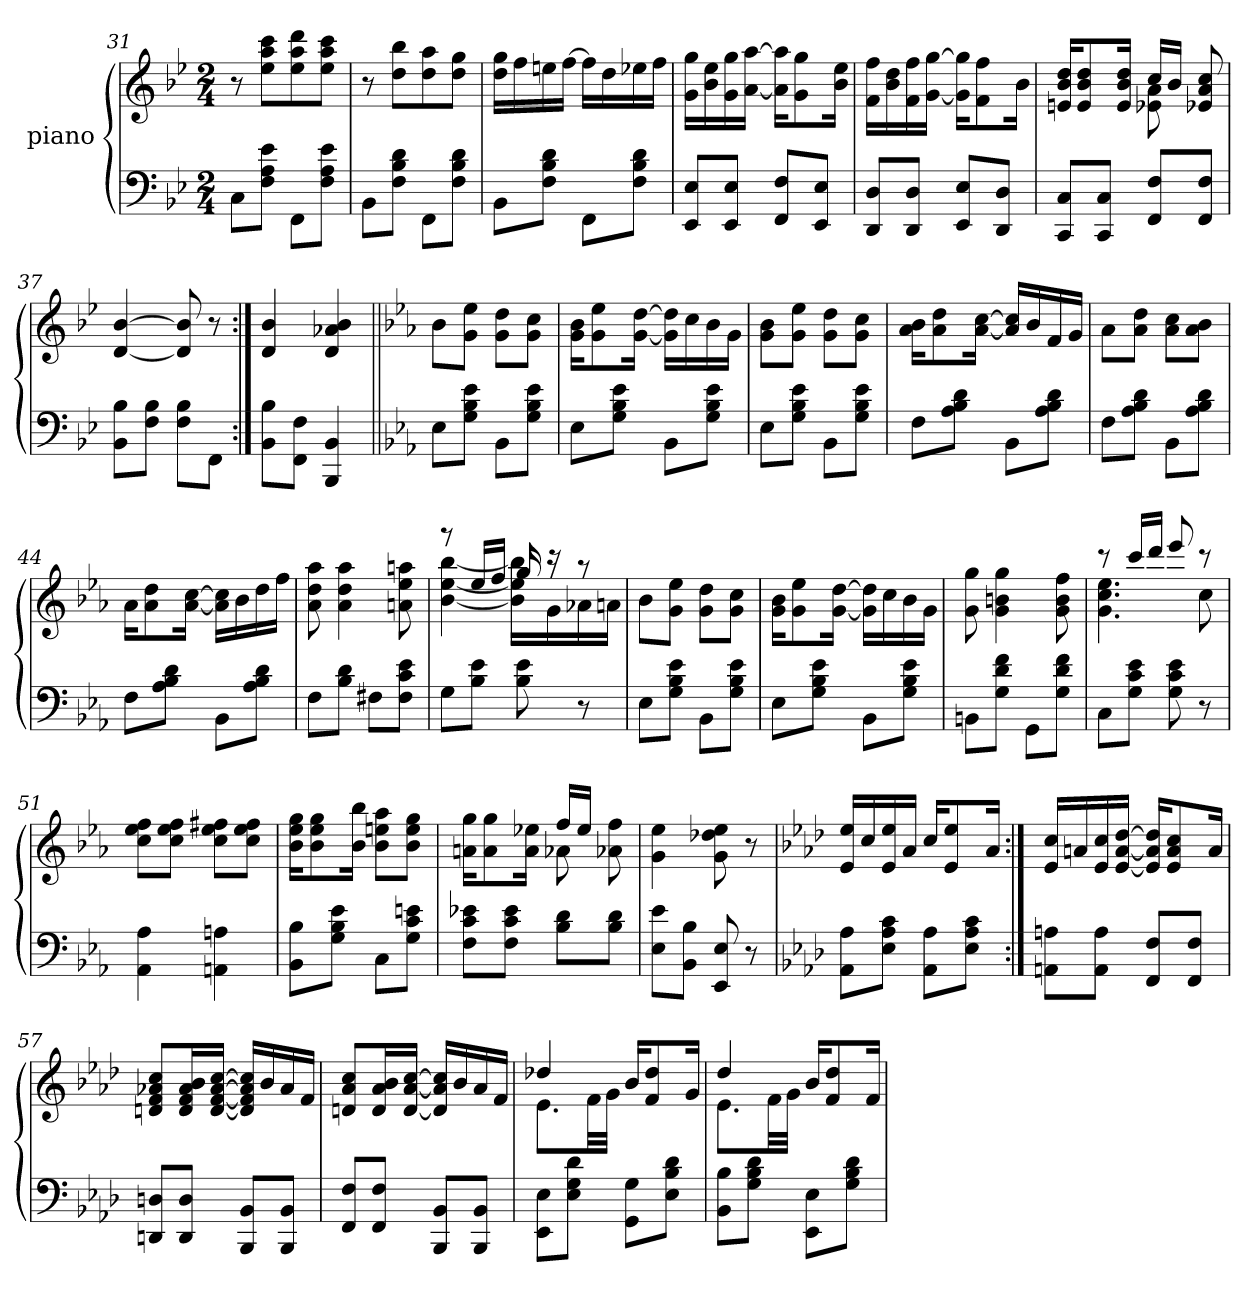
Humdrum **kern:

**kern	**kern
*part2	*part1
*staff2	*staff1
*	*I"piano
*clefF4	*clefG2
*k[b-e-]	*k[b-e-]
*B-:	*B-:
*M2/4	*M2/4
=31	=31
8CL	8r
8e- 8A 8FJ	8ccc 8aa 8ee-L
8FFL	8ddd 8aa 8ee-
8e- 8A 8FJ	8ccc 8aa 8ee-J
=32	=32
8BB-L	8r
8d 8B- 8FJ	8bb- 8ddL
8FFL	8aa 8dd
8d 8B- 8FJ	8gg 8ddJ
=33	=33
8BB-L	16gg 16ddL
.	16ff
8d 8B- 8FJ	16een
.	[16ffJ
8FFL	16ffL]
.	16dd
8d 8B- 8FJ	16ee-X
.	16ffJ
=34	=34
8E- 8EE-L	16gg 16gL
.	16ee- 16b-
8E- 8EE-J	16gg 16g
.	[16aa [16aJ
8F 8FFL	16aa] 16a]L
.	8gg 8g
8E- 8EE-J	.
.	16ee- 16b-J
=35	=35
8D 8DDL	16ff 16fL
.	16dd 16b-
8D 8DDJ	16ff 16f
.	[16gg [16gJ
8E- 8EE-L	16gg] 16g]L
.	8ff 8f
8D 8DDJ	.
.	16b-J
=36	=36
*	*^
8C 8CCL	16dd 16b- 16enL	4ryy
.	8dd 8b- 8e	.
8C 8CCJ	.	.
.	16dd 16b- 16eJ	.
8F 8FFL	16ccLL	8a 8e-
.	16b-JJ	.
8F 8FFJ	8cc 8a 8e-X	8ryy
*	*v	*v
=37	=37
8B- 8BB-L	[4b- [4d
8B- 8FJ	.
8B- 8FL	8b-] 8d]
8FFJ	8r
=38:|!	=38:|!
8B- 8BB-L	4b- 4d
8F 8FFJ	.
4BB- 4BBB-	4b- 4a-X 4d
=39||	=39||
*k[b-e-a-]	*k[b-e-a-]
8E-L	8b-L
8e- 8B- 8GJ	8ee- 8gJ
8BB-L	8dd 8gL
8e- 8B- 8GJ	8cc 8gJ
=40	=40
8E-L	16b- 16gL
.	8ee- 8g
8e- 8B- 8GJ	.
.	[16dd [16gJ
8BB-L	16dd] 16g]L
.	16cc
8e- 8B- 8GJ	16b-
.	16gJ
=41	=41
8E-L	8b- 8gL
8e- 8B- 8GJ	8ee- 8gJ
8BB-L	8dd 8gL
8e- 8B- 8GJ	8cc 8gJ
=42	=42
8FL	16b- 16a-L
.	8dd 8a-
8d 8B- 8A-J	.
.	[16cc [16a-J
8BB-L	16cc] 16a-]L
.	16b-
8d 8B- 8A-J	16f
.	16gJ
=43	=43
8FL	8a-L
8d 8B- 8A-J	8dd 8a-J
8BB-L	8cc 8a-L
8d 8B- 8A-J	8b- 8a-J
=44	=44
8FL	16a-L
.	8dd 8a-
8d 8B- 8A-J	.
.	[16cc [16a-J
8BB-L	16cc] 16a-]L
.	16b-
8d 8B- 8A-J	16dd
.	16ffJ
=45	=45
8FL	8aa- 8dd 8a-
8d 8B-J	4aa- 4dd 4a-
8F#XL	.
8e- 8c 8F#J	8aan 8ee- 8an
=46	=46
*	*^
8GL	8r	[4bb- [4ee- [4b-
8e- 8B-J	16ee-LL	.
.	16ffJJ	.
8e- 8B-	16gg	16bb-] 16ee-] 16b-]L
.	16r	16g
8r	8r	16a-X
.	.	16anJ
*	*v	*v
=47	=47
8E-L	8b-L
8e- 8B- 8GJ	8ee- 8gJ
8BB-L	8dd 8gL
8e- 8B- 8GJ	8cc 8gJ
=48	=48
8E-L	16b- 16gL
.	8ee- 8g
8e- 8B- 8GJ	.
.	[16dd [16gJ
8BB-L	16dd] 16g]L
.	16cc
8e- 8B- 8GJ	16b-
.	16gJ
=49	=49
8BBnL	8gg 8g
8f 8d 8GJ	4gg 4bn 4g
8GGL	.
8f 8d 8GJ	8ff 8b 8g
=50	=50
*	*^
8CL	8r	4.ee- 4.cc 4.g
8e- 8c 8GJ	16cccLL	.
.	16dddJJ	.
8e- 8c 8G	8eee-	.
8r	8r	8cc
*	*v	*v
=51	=51
4A- 4AA-	8ff 8ee- 8ccL
.	8ff 8ee- 8ccJ
4An 4AAn	8ff#X 8ee- 8ccL
.	8ff# 8ee- 8ccJ
=52	=52
8B- 8BB-L	16gg 16ee- 16b-L
.	8gg 8ee- 8b-
8e- 8B- 8GJ	.
.	16bb- 16b-J
8CL	8aa- 8een 8b-L
8en 8c 8GJ	8gg 8ee 8b-J
=53	=53
*	*^
8e-X 8c 8FL	16gg 16anL	4ryy
.	8gg 8a	.
8e- 8c 8FJ	.	.
.	16ee-X 16aJ	.
8d 8B-L	16ffLL	8a-
.	16ee-JJ	.
8d 8B-J	8ff 8a-X	8ryy
*	*v	*v
=54	=54
8e- 8E-L	4ee- 4g
8B- 8BB-J	.
8E- 8EE-	8ee- 8dd-X 8g
8r	8r
=55	=55
*k[b-e-a-d-]	*k[b-e-a-d-]
*A-:	*A-:
8A- 8AA-L	16ee- 16e-L
.	16cc
8c 8A- 8E-J	16ee- 16e-
.	16a-J
8A- 8AA-L	16ccL
.	8ee- 8e-
8c 8A- 8E-J	.
.	16a-J
=56:|!	=56:|!
8An 8AAnL	16cc 16e-L
.	16an
8A 8AAJ	16cc 16e-
.	[16dd- [16a [16e-J
8F 8FFL	16dd-] 16a] 16e-]L
.	8cc 8a 8e-
8F 8FFJ	.
.	16aJ
=57	=57
8Dn 8DDnL	8cc 8a-X 8f 8dnL
8D 8DDJ	16b- 16a- 16f 16d
.	[16cc [16a- [16f [16dJ
8BB- 8BBB-L	16cc] 16a-] 16f] 16d]L
.	16b-
8BB- 8BBB-J	16a-
.	16fJ
=58	=58
8F 8FFL	8cc 8a- 8dnL
8F 8FFJ	16b- 16a- 16d
.	[16cc [16a- [16dJ
8BB- 8BBB-L	16cc] 16a-] 16d]L
.	16b-
8BB- 8BBB-J	16a-
.	16fJ
=59	=59
*	*^
8E- 8EE-L	4dd-X	8.e-L
8d- 8G 8E-J	.	.
.	.	32f
.	.	32gJ
8G 8GGL	16b-L	4ryy
.	8dd- 8f	.
8d- 8B- 8E-J	.	.
.	16gJ	.
=60	=60	=60
8B- 8BB-L	4dd-	8.e-L
8d- 8B- 8GJ	.	.
.	.	32f
.	.	32gJ
8E- 8EE-L	16b-L	4ryy
.	8dd- 8f	.
8d- 8B- 8GJ	.	.
.	16fJ	.
*	*v	*v
=	=
*-	*-
